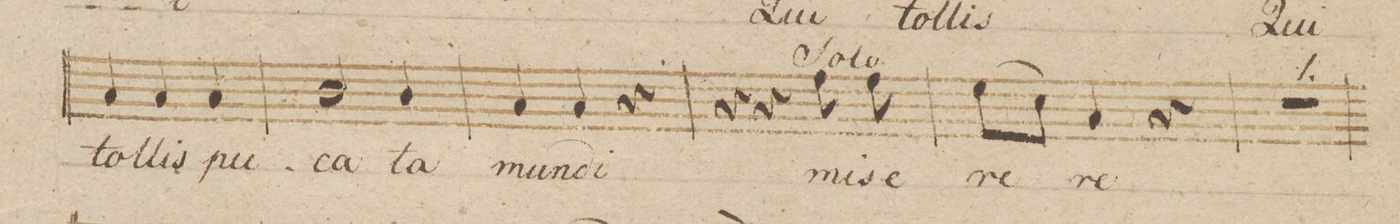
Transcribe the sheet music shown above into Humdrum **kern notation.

**kern	**text	**dynam
*I"Alto.	*	*
*clefC3	*	*
*k[b-e-]	*	*
*met(c)	*	*
*M3/4	*	*
4B-/	tol-	.
4B-/	-lis	.
4B-/	pec-	.
=80	=80	=80
2c/	-ca-	.
4c/	-ta	.
=81	=81	=81
4B-/	mun-	.
4B-/	-di	.
4r	.	.
=82	=82	=82
4r	.	.
4r	.	.
8g\	mi-	.
8g\	-se-	.
=83	=83	=83
(>8f\L	-re-	.
8d\J)	.	.
4B-/	-re	.
4r	.	.
=84	=84	=84
2.r	.	.
=85	=85	=85
*-	*-	*-
